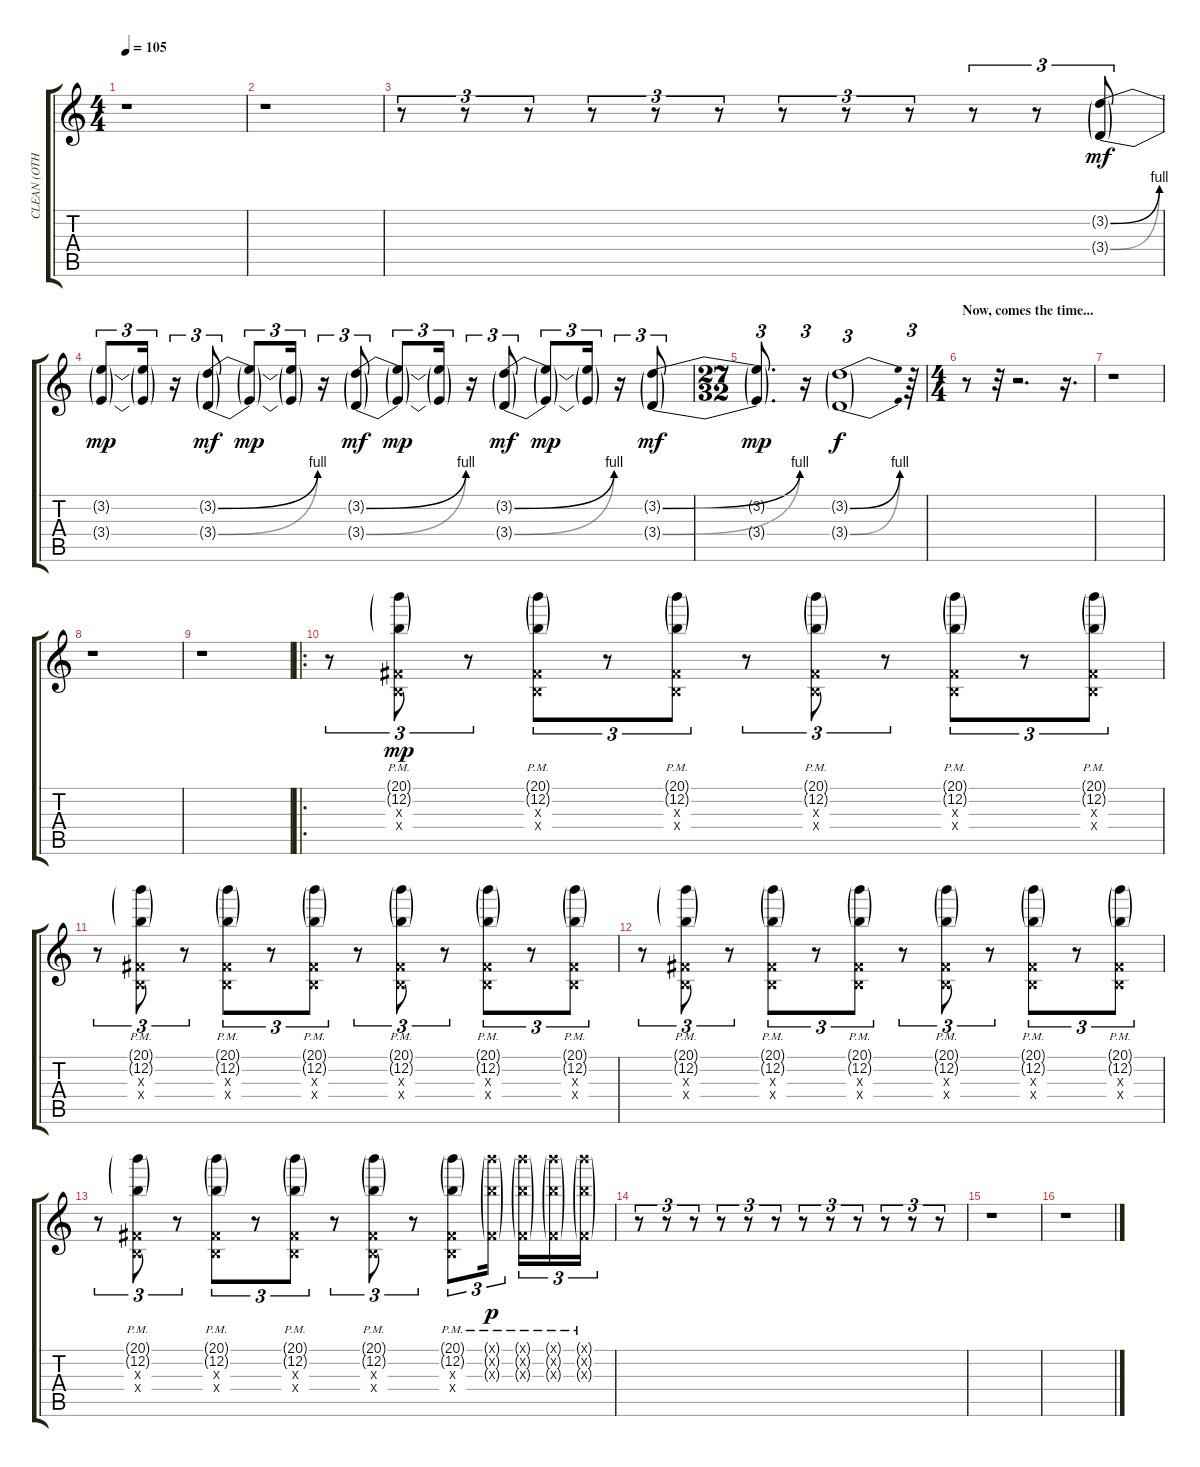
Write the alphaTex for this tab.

\track ("CLEAN (OTHER)" "CLEAN (OTH") {instrument acousticguitarsteel}
\staff {score tabs}
\tuning (Eb4 B3 Gb3 B2 Gb2 B1) {hide}
\ts (4 4)
\tempo 105
\clef g2
\ks c
r.1{dy p} |
r.1 |
r.8{tu (3 2)} r.8{tu (3 2)} r.8{tu (3 2)} r.8{tu (3 2)} r.8{tu (3 2)} r.8{tu (3 2)} r.8{tu (3 2)} r.8{tu (3 2)} r.8{tu (3 2)} r.8{tu (3 2)} r.8{tu (3 2)} (3.2{be (bend 0 0 60 4) g} 3.4{be (bend 0 0 60 4) g}).8{tu (3 2) dy mf} |
(3.2{t} 3.4{t}).8{tu (3 2) dy mp} (3.2{t} 3.4{t}).16{tu (3 2)} r.16{tu (3 2)} (3.2{be (bend 0 0 60 4) g} 3.4{be (bend 0 0 60 4) g}).8{tu (3 2) dy mf} (3.2{t} 3.4{t}).8{tu (3 2) dy mp} (3.2{t} 3.4{t}).16{tu (3 2)} r.16{tu (3 2)} (3.2{be (bend 0 0 60 4) g} 3.4{be (bend 0 0 60 4) g}).8{tu (3 2) dy mf} (3.2{t} 3.4{t}).8{tu (3 2) dy mp} (3.2{t} 3.4{t}).16{tu (3 2)} r.16{tu (3 2)} (3.2{be (bend 0 0 60 4) g} 3.4{be (bend 0 0 60 4) g}).8{tu (3 2) dy mf} (3.2{t} 3.4{t}).8{tu (3 2) dy mp} (3.2{t} 3.4{t}).16{tu (3 2)} r.16{tu (3 2)} (3.2{be (bend 0 0 60 4) g} 3.4{be (bend 0 0 60 4) g}).8{tu (3 2) dy mf} |
\ts (27 32)
(3.2{t} 3.4{t}).8{d tu (3 2) dy mp} r.16{tu (3 2)} (3.2{be (bend 0 0 60 4) g} 3.4{be (bend 0 0 60 4) g}).1{tu (3 2) dy f} r.64{tu (3 2)} |
\ts (4 4)
\section ("" "Now, comes the time...")
r.8 r.32 r.2{d} r.16{d} |
r.1 |
r.1 |
r.1 |
\ro
r.8{tu (3 2)} (20.1{g pm} 12.2{g pm} 0.3{x} 0.4{x}).8{tu (3 2) dy mp} r.8{tu (3 2)} (20.1{g pm} 12.2{g pm} 0.3{x} 0.4{x}).8{tu (3 2)} r.8{tu (3 2)} (20.1{g pm} 12.2{g pm} 0.3{x} 0.4{x}).8{tu (3 2)} r.8{tu (3 2)} (20.1{g pm} 12.2{g pm} 0.3{x} 0.4{x}).8{tu (3 2)} r.8{tu (3 2)} (20.1{g pm} 12.2{g pm} 0.3{x} 0.4{x}).8{tu (3 2)} r.8{tu (3 2)} (20.1{g pm} 12.2{g pm} 0.3{x} 0.4{x}).8{tu (3 2)} |
r.8{tu (3 2)} (20.1{g pm} 12.2{g pm} 0.3{x} 0.4{x}).8{tu (3 2)} r.8{tu (3 2)} (20.1{g pm} 12.2{g pm} 0.3{x} 0.4{x}).8{tu (3 2)} r.8{tu (3 2)} (20.1{g pm} 12.2{g pm} 0.3{x} 0.4{x}).8{tu (3 2)} r.8{tu (3 2)} (20.1{g pm} 12.2{g pm} 0.3{x} 0.4{x}).8{tu (3 2)} r.8{tu (3 2)} (20.1{g pm} 12.2{g pm} 0.3{x} 0.4{x}).8{tu (3 2)} r.8{tu (3 2)} (20.1{g pm} 12.2{g pm} 0.3{x} 0.4{x}).8{tu (3 2)} |
r.8{tu (3 2)} (20.1{g pm} 12.2{g pm} 0.3{x} 0.4{x}).8{tu (3 2)} r.8{tu (3 2)} (20.1{g pm} 12.2{g pm} 0.3{x} 0.4{x}).8{tu (3 2)} r.8{tu (3 2)} (20.1{g pm} 12.2{g pm} 0.3{x} 0.4{x}).8{tu (3 2)} r.8{tu (3 2)} (20.1{g pm} 12.2{g pm} 0.3{x} 0.4{x}).8{tu (3 2)} r.8{tu (3 2)} (20.1{g pm} 12.2{g pm} 0.3{x} 0.4{x}).8{tu (3 2)} r.8{tu (3 2)} (20.1{g pm} 12.2{g pm} 0.3{x} 0.4{x}).8{tu (3 2)} |
r.8{tu (3 2)} (20.1{g pm} 12.2{g pm} 0.3{x} 0.4{x}).8{tu (3 2)} r.8{tu (3 2)} (20.1{g pm} 12.2{g pm} 0.3{x} 0.4{x}).8{tu (3 2)} r.8{tu (3 2)} (20.1{g pm} 12.2{g pm} 0.3{x} 0.4{x}).8{tu (3 2)} r.8{tu (3 2)} (20.1{g pm} 12.2{g pm} 0.3{x} 0.4{x}).8{tu (3 2)} r.8{tu (3 2)} (20.1{g pm} 12.2{g pm} 0.3{x} 0.4{x}).8{tu (3 2)} (20.1{g pm x} 12.2{g pm x} 0.3{g x}).16{tu (3 2) dy p beam splitsecondary} (20.1{g pm x} 12.2{g pm x} 0.3{g x}).16{tu (3 2)} (20.1{g pm x} 12.2{g pm x} 0.3{g x}).16{tu (3 2)} (20.1{g pm x} 12.2{g pm x} 0.3{g x}).16{tu (3 2)} |
r.8{tu (3 2)} r.8{tu (3 2)} r.8{tu (3 2)} r.8{tu (3 2)} r.8{tu (3 2)} r.8{tu (3 2)} r.8{tu (3 2)} r.8{tu (3 2)} r.8{tu (3 2)} r.8{tu (3 2)} r.8{tu (3 2)} r.8{tu (3 2)} |
r.1 |
r.1
